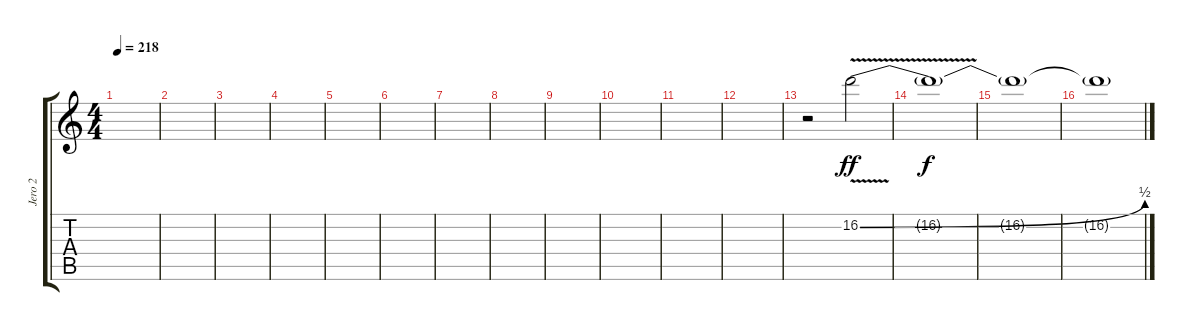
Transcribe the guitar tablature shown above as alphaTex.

\track ("Jero 2" "Jero 2") {instrument distortionguitar}
\staff {score tabs}
\tuning (Eb4 Bb3 Gb3 Db3 Ab2 Eb2) {hide}
\ts (4 4)
\tempo 218
\clef g2
\ks c
|
|
|
|
|
|
|
|
|
|
|
|
r.2 16.2{be (bend 0 0 60 2) v}.2{dy ff} |
16.2{t}.1{dy f} |
16.2{t}.1 |
16.2{t}.1
